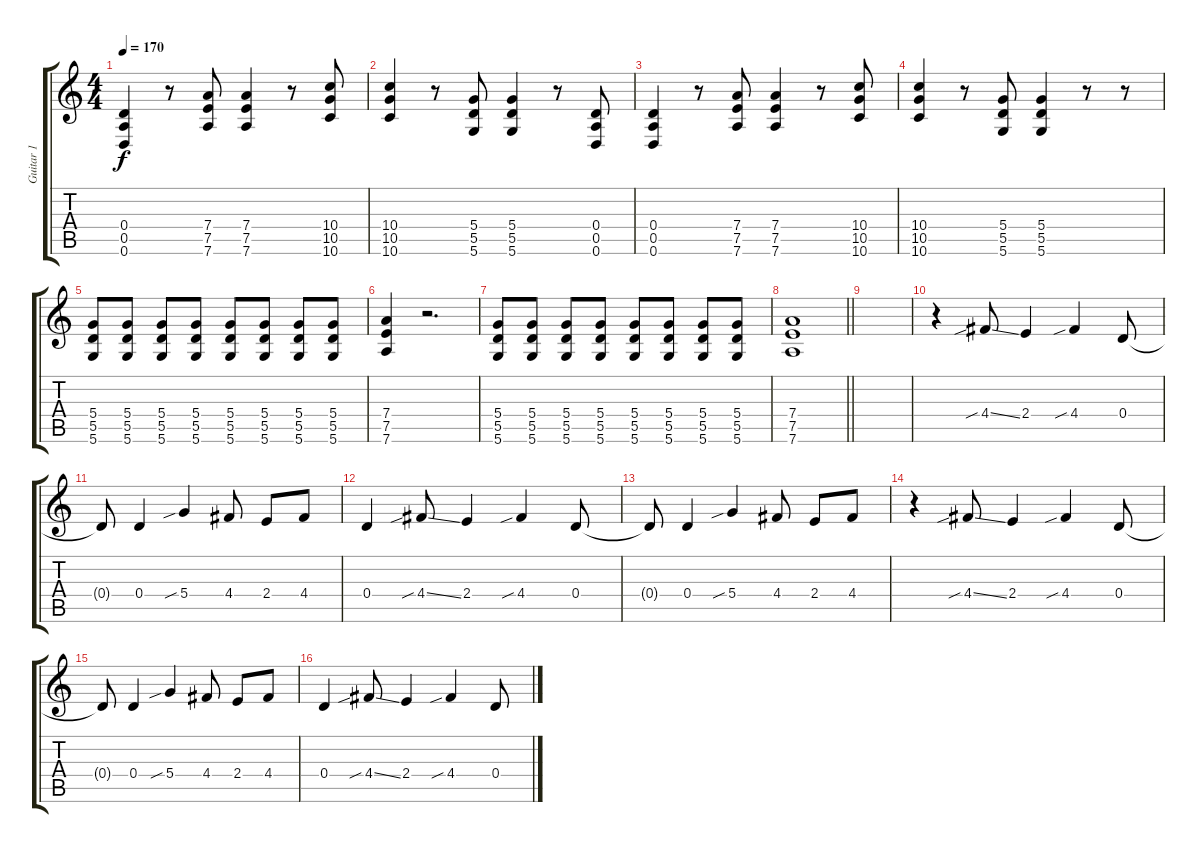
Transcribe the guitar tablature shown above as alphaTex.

\track ("Guitar 1" "Guitar 1") {instrument overdrivenguitar}
\staff {score tabs}
\tuning (E4 B3 G3 D3 A2 D2) {hide}
\ts (4 4)
\tempo 170
\clef g2
\ks c
(0.4 0.5 0.6).4{dy f} r.8 (7.4 7.5 7.6).8 (7.4 7.5 7.6).4 r.8 (10.4 10.5 10.6).8 |
(10.4 10.5 10.6).4 r.8 (5.4 5.5 5.6).8 (5.4 5.5 5.6).4 r.8 (0.4 0.5 0.6).8 |
(0.4 0.5 0.6).4 r.8 (7.4 7.5 7.6).8 (7.4 7.5 7.6).4 r.8 (10.4 10.5 10.6).8 |
(10.4 10.5 10.6).4 r.8 (5.4 5.5 5.6).8 (5.4 5.5 5.6).4 r.8 r.8 |
(5.4 5.5 5.6).8 (5.4 5.5 5.6).8 (5.4 5.5 5.6).8 (5.4 5.5 5.6).8 (5.4 5.5 5.6).8 (5.4 5.5 5.6).8 (5.4 5.5 5.6).8 (5.4 5.5 5.6).8 |
(7.4 7.5 7.6).4 r.2{d} |
(5.4 5.5 5.6).8 (5.4 5.5 5.6).8 (5.4 5.5 5.6).8 (5.4 5.5 5.6).8 (5.4 5.5 5.6).8 (5.4 5.5 5.6).8 (5.4 5.5 5.6).8 (5.4 5.5 5.6).8 |
\barLineRight lightlight
(7.4 7.5 7.6).1 |
|
r.4{volume 16} 4.4{sib ss}.8 2.4.4 4.4{sib}.4 0.4.8 |
0.4{t}.8 0.4.4 5.4{sib}.4 4.4.8 2.4.8 4.4.8 |
0.4.4 4.4{sib ss}.8 2.4.4 4.4{sib}.4 0.4.8 |
0.4{t}.8 0.4.4 5.4{sib}.4 4.4.8 2.4.8 4.4.8 |
r.4 4.4{sib ss}.8 2.4.4 4.4{sib}.4 0.4.8 |
0.4{t}.8 0.4.4 5.4{sib}.4 4.4.8 2.4.8 4.4.8 |
0.4.4 4.4{sib ss}.8 2.4.4 4.4{sib}.4 0.4.8
